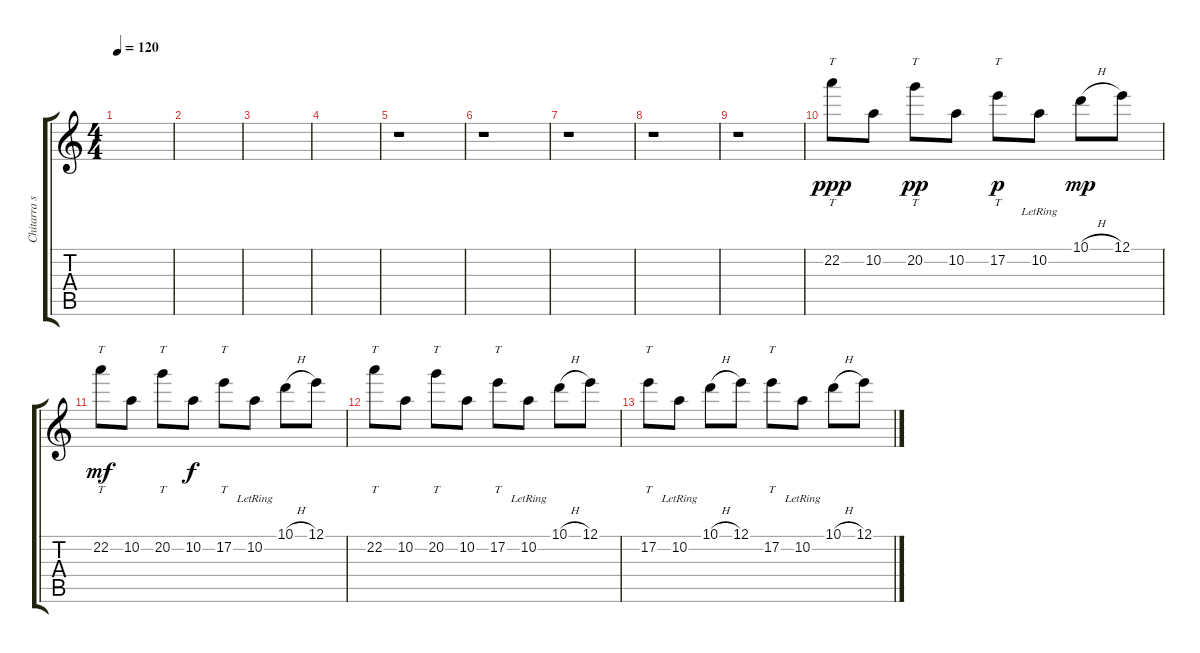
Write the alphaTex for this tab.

\track ("Chitarra solista" "Chitarra s") {instrument overdrivenguitar}
\staff {score tabs}
\tuning (E4 B3 G3 D3 A2 E2) {hide}
\ts (4 4)
\tempo 120
\clef g2
\ks c
|
|
|
|
r.1 |
r.1 |
r.1 |
r.1 |
r.1 |
22.2.8{tt dy ppp} 10.2.8 20.2.8{tt dy pp} 10.2.8 17.2.8{tt dy p} 10.2{lr}.8 10.1{h}.8{dy mp} 12.1.8 |
22.2.8{tt dy mf} 10.2.8 20.2.8{tt} 10.2.8{dy f} 17.2.8{tt} 10.2{lr}.8 10.1{h}.8 12.1.8 |
22.2.8{tt} 10.2.8 20.2.8{tt} 10.2.8 17.2.8{tt} 10.2{lr}.8 10.1{h}.8 12.1.8 |
17.2.8{tt} 10.2{lr}.8 10.1{h}.8 12.1.8 17.2.8{tt} 10.2{lr}.8 10.1{h}.8 12.1.8
